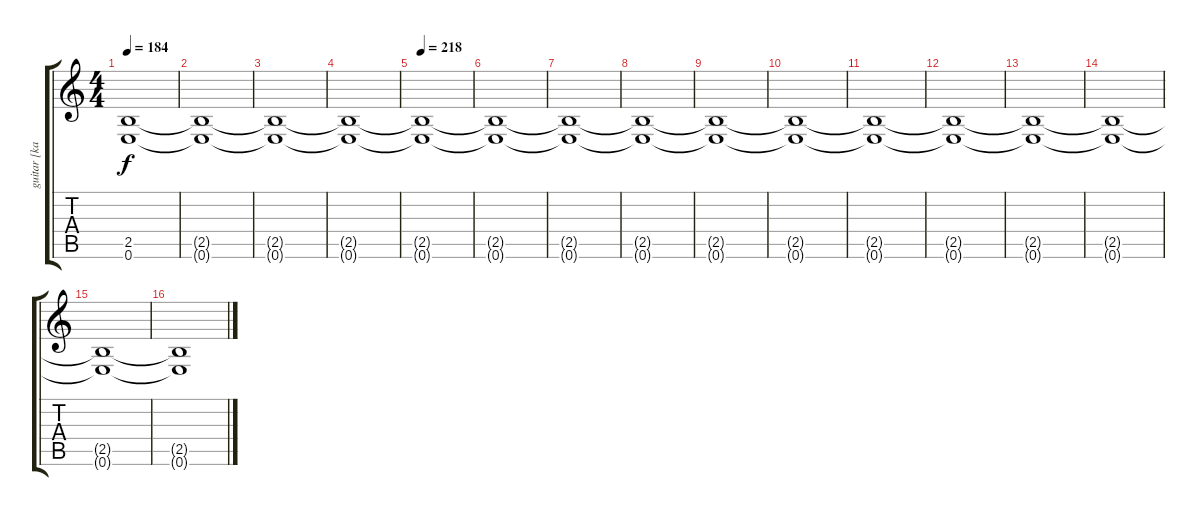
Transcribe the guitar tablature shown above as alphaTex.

\track ("guitar [karukan]" "guitar [ka") {instrument overdrivenguitar}
\staff {score tabs}
\tuning (E4 B3 G3 D3 A2 E2) {hide}
\ts (4 4)
\tempo 184
\clef g2
\ks c
(2.5{t} 0.6{t}).1{dy f} |
(2.5{t} 0.6{t}).1 |
(2.5{t} 0.6{t}).1 |
(2.5{t} 0.6{t}).1 |
\tempo 218
(2.5{t} 0.6{t}).1{volume 4} |
(2.5{t} 0.6{t}).1 |
(2.5{t} 0.6{t}).1 |
(2.5{t} 0.6{t}).1 |
(2.5{t} 0.6{t}).1 |
(2.5{t} 0.6{t}).1 |
(2.5{t} 0.6{t}).1{volume 1 balance 2} |
(2.5{t} 0.6{t}).1 |
(2.5{t} 0.6{t}).1 |
(2.5{t} 0.6{t}).1 |
(2.5{t} 0.6{t}).1 |
(2.5{t} 0.6{t}).1
